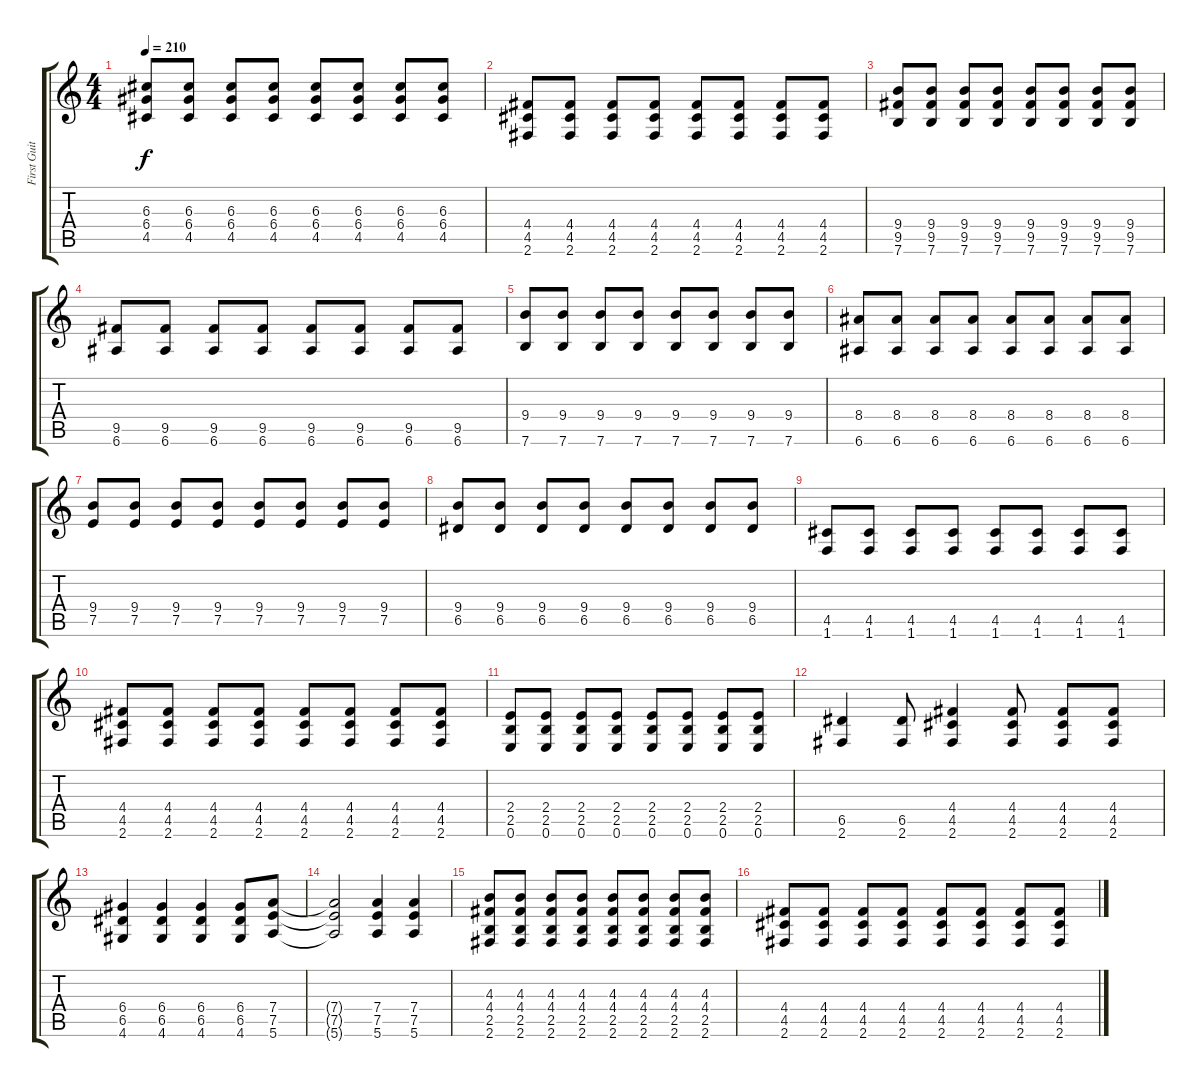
\track ("First Guitar" "First Guit") {instrument distortionguitar}
\staff {score tabs}
\tuning (E4 B3 G3 D3 A2 E2) {hide}
\ts (4 4)
\tempo 210
\clef g2
\ks c
(6.3 6.4 4.5).8{dy f} (6.3 6.4 4.5).8 (6.3 6.4 4.5).8 (6.3 6.4 4.5).8 (6.3 6.4 4.5).8 (6.3 6.4 4.5).8 (6.3 6.4 4.5).8 (6.3 6.4 4.5).8 |
(4.4 4.5 2.6).8 (4.4 4.5 2.6).8 (4.4 4.5 2.6).8 (4.4 4.5 2.6).8 (4.4 4.5 2.6).8 (4.4 4.5 2.6).8 (4.4 4.5 2.6).8 (4.4 4.5 2.6).8 |
(9.4 9.5 7.6).8 (9.4 9.5 7.6).8 (9.4 9.5 7.6).8 (9.4 9.5 7.6).8 (9.4 9.5 7.6).8 (9.4 9.5 7.6).8 (9.4 9.5 7.6).8 (9.4 9.5 7.6).8 |
(9.5 6.6).8 (9.5 6.6).8 (9.5 6.6).8 (9.5 6.6).8 (9.5 6.6).8 (9.5 6.6).8 (9.5 6.6).8 (9.5 6.6).8 |
(9.4 7.6).8 (9.4 7.6).8 (9.4 7.6).8 (9.4 7.6).8 (9.4 7.6).8 (9.4 7.6).8 (9.4 7.6).8 (9.4 7.6).8 |
(8.4 6.6).8 (8.4 6.6).8 (8.4 6.6).8 (8.4 6.6).8 (8.4 6.6).8 (8.4 6.6).8 (8.4 6.6).8 (8.4 6.6).8 |
(9.4 7.5).8 (9.4 7.5).8 (9.4 7.5).8 (9.4 7.5).8 (9.4 7.5).8 (9.4 7.5).8 (9.4 7.5).8 (9.4 7.5).8 |
(9.4 6.5).8 (9.4 6.5).8 (9.4 6.5).8 (9.4 6.5).8 (9.4 6.5).8 (9.4 6.5).8 (9.4 6.5).8 (9.4 6.5).8 |
(4.5 1.6).8 (4.5 1.6).8 (4.5 1.6).8 (4.5 1.6).8 (4.5 1.6).8 (4.5 1.6).8 (4.5 1.6).8 (4.5 1.6).8 |
(4.4 4.5 2.6).8 (4.4 4.5 2.6).8 (4.4 4.5 2.6).8 (4.4 4.5 2.6).8 (4.4 4.5 2.6).8 (4.4 4.5 2.6).8 (4.4 4.5 2.6).8 (4.4 4.5 2.6).8 |
(2.4 2.5 0.6).8 (2.4 2.5 0.6).8 (2.4 2.5 0.6).8 (2.4 2.5 0.6).8 (2.4 2.5 0.6).8 (2.4 2.5 0.6).8 (2.4 2.5 0.6).8 (2.4 2.5 0.6).8 |
(6.5 2.6).4 (6.5 2.6).8 (4.4 4.5 2.6).4 (4.4 4.5 2.6).8 (4.4 4.5 2.6).8 (4.4 4.5 2.6).8 |
(6.4 6.5 4.6).4 (6.4 6.5 4.6).4 (6.4 6.5 4.6).4 (6.4 6.5 4.6).8 (7.4 7.5 5.6).8 |
(7.4{t} 7.5{t} 5.6{t}).2 (7.4 7.5 5.6).4 (7.4 7.5 5.6).4 |
(4.3 4.4 2.5 2.6).8 (4.3 4.4 2.5 2.6).8 (4.3 4.4 2.5 2.6).8 (4.3 4.4 2.5 2.6).8 (4.3 4.4 2.5 2.6).8 (4.3 4.4 2.5 2.6).8 (4.3 4.4 2.5 2.6).8 (4.3 4.4 2.5 2.6).8 |
(4.4 4.5 2.6).8 (4.4 4.5 2.6).8 (4.4 4.5 2.6).8 (4.4 4.5 2.6).8 (4.4 4.5 2.6).8 (4.4 4.5 2.6).8 (4.4 4.5 2.6).8 (4.4 4.5 2.6).8
